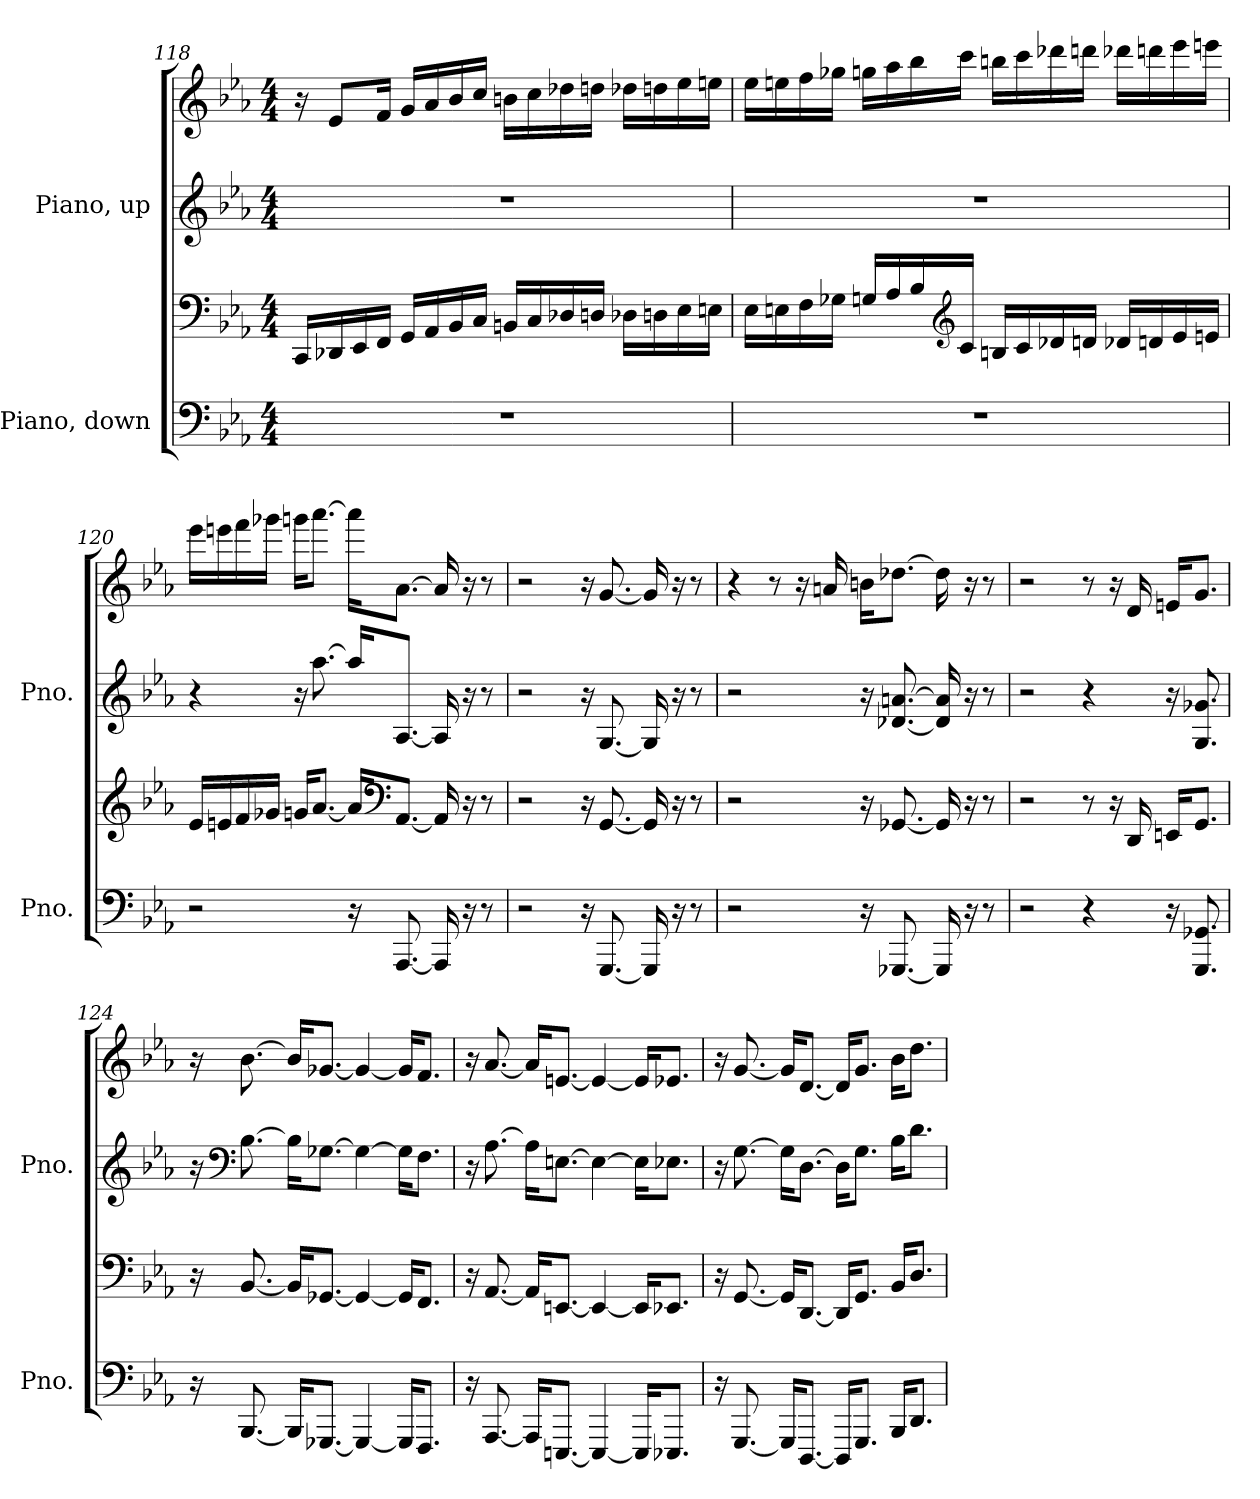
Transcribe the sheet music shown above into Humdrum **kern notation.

**kern	**kern	**kern	**kern
*part2	*part2	*part1	*part1
*staff4	*staff3	*staff2	*staff1
*I"Piano, down	*	*I"Piano, up	*
*I'Pno.	*	*I'Pno.	*
!!LO:PB:g=z
*clefF4	*clefF4	*clefG2	*clefG2
*k[b-e-a-]	*k[b-e-a-]	*k[b-e-a-]	*k[b-e-a-]
*M4/4	*M4/4	*M4/4	*M4/4
=118	=118	=118	=118
1r	16CC/LL	1r	16r
.	16DD-X/	.	8e-/L
.	16EE-/	.	.
.	16FF/JJ	.	16f/Jk
.	16GG/LL	.	16g/LL
.	16AA-/	.	16a-/
.	16BB-/	.	16b-/
.	16C/JJ	.	16cc/JJ
.	16BBn/LL	.	16bn\LL
.	16C/	.	16cc\
.	16D-X/	.	16dd-X\
.	16Dn/JJ	.	16ddn\JJ
.	16D-X\LL	.	16dd-X\LL
.	16Dn\	.	16ddn\
.	16E-\	.	16ee-\
.	16En\JJ	.	16een\JJ
!!LO:LB:g=z
=119	=119	=119	=119
1r	16E-\LL	1r	16ee-\LL
.	16En\	.	16een\
.	16F\	.	16ff\
.	16G-X\JJ	.	16gg-X\JJ
.	16Gn/LL	.	16ggn\LL
.	16A-/	.	16aa-\
.	16B-/	.	16bb-\
*	*clefG2	*	*
.	16c/JJ	.	16ccc\JJ
.	16Bn/LL	.	16bbn\LL
.	16c/	.	16ccc\
.	16d-X/	.	16ddd-X\
.	16dn/JJ	.	16dddn\JJ
.	16d-X/LL	.	16ddd-X\LL
.	16dn/	.	16dddn\
.	16e-/	.	16eee-\
.	16en/JJ	.	16eeen\JJ
!!LO:LB:g=z
=120	=120	=120	=120
2r	16e-/LL	4r	16eee-\LL
.	16en/	.	16eeen\
.	16f/	.	16fff\
.	16g-X/JJ	.	16ggg-X\JJ
.	16gn/KL	16r	16gggn\KL
.	[8.a-/J	[8.aa-\	[8.aaa-\J
16r	16a-/KL]	16aa-/KL]	16aaa-\KL]
*	*clefF4	*	*
[8.AAA-/	[8.AA-/J	[8.A-/J	[8.a-\J
16AAA-/]	16AA-/]	16A-/]	16a-/]
16r	16r	16r	16r
8r	8r	8r	8r
=121	=121	=121	=121
2r	2r	2r	2r
16r	16r	16r	16r
[8.GGG/	[8.GG/	[8.G/	[8.g/
16GGG/]	16GG/]	16G/]	16g/]
16r	16r	16r	16r
8r	8r	8r	8r
=122	=122	=122	=122
2r	2r	2r	4r
.	.	.	8r
.	.	.	16r
.	.	.	16an/
16r	16r	16r	16bn\KL
[8.GGG-X/	[8.GG-X/	[8.d-X/ [8.an/	[8.dd-X\J
16GGG-/]	16GG-/]	16d-/] 16a/]	16dd-\]
16r	16r	16r	16r
8r	8r	8r	8r
!!LO:PB:g=z
=123	=123	=123	=123
2r	2r	2r	2r
4r	8r	4r	8r
.	16r	.	16r
.	16DD/	.	16d/
16r	16EEn/KL	16r	16en/KL
8.GGG/ 8.GG-X/	8.GG/J	8.G/ 8.g-X/	8.g/J
=124	=124	=124	=124
16r	16r	16r	16r
*	*	*clefF4	*
[8.BBB-/	[8.BB-/	[8.B-\	[8.b-\
16BBB-/KL]	16BB-/KL]	16B-\KL]	16b-/KL]
[8.GGG-X/J	[8.GG-X/J	[8.G-X\J	[8.g-X/J
4GGG-/_	4GG-/_	4G-\_	4g-/_
16GGG-/KL]	16GG-/KL]	16G-\KL]	16g-/KL]
8.FFF/J	8.FF/J	8.F\J	8.f/J
=125	=125	=125	=125
16r	16r	16r	16r
[8.AAA-/	[8.AA-/	[8.A-\	[8.a-/
16AAA-/KL]	16AA-/KL]	16A-\KL]	16a-/KL]
[8.EEEn/J	[8.EEn/J	[8.En\J	[8.en/J
4EEE/_	4EE/_	4E\_	4e/_
16EEE/KL]	16EE/KL]	16E\KL]	16e/KL]
8.EEE-X/J	8.EE-X/J	8.E-X\J	8.e-X/J
!!LO:LB:g=z
=126	=126	=126	=126
16r	16r	16r	16r
[8.GGG/	[8.GG/	[8.G\	[8.g/
16GGG/KL]	16GG/KL]	16G\KL]	16g/KL]
[8.DDD/J	[8.DD/J	[8.D\J	[8.d/J
16DDD/KL]	16DD/KL]	16D\KL]	16d/KL]
8.GGG/J	8.GG/J	8.G\J	8.g/J
16BBB-/KL	16BB-/KL	16B-\KL	16b-\KL
8.DD/J	8.D/J	8.d\J	8.dd\J
=	=	=	=
*-	*-	*-	*-
